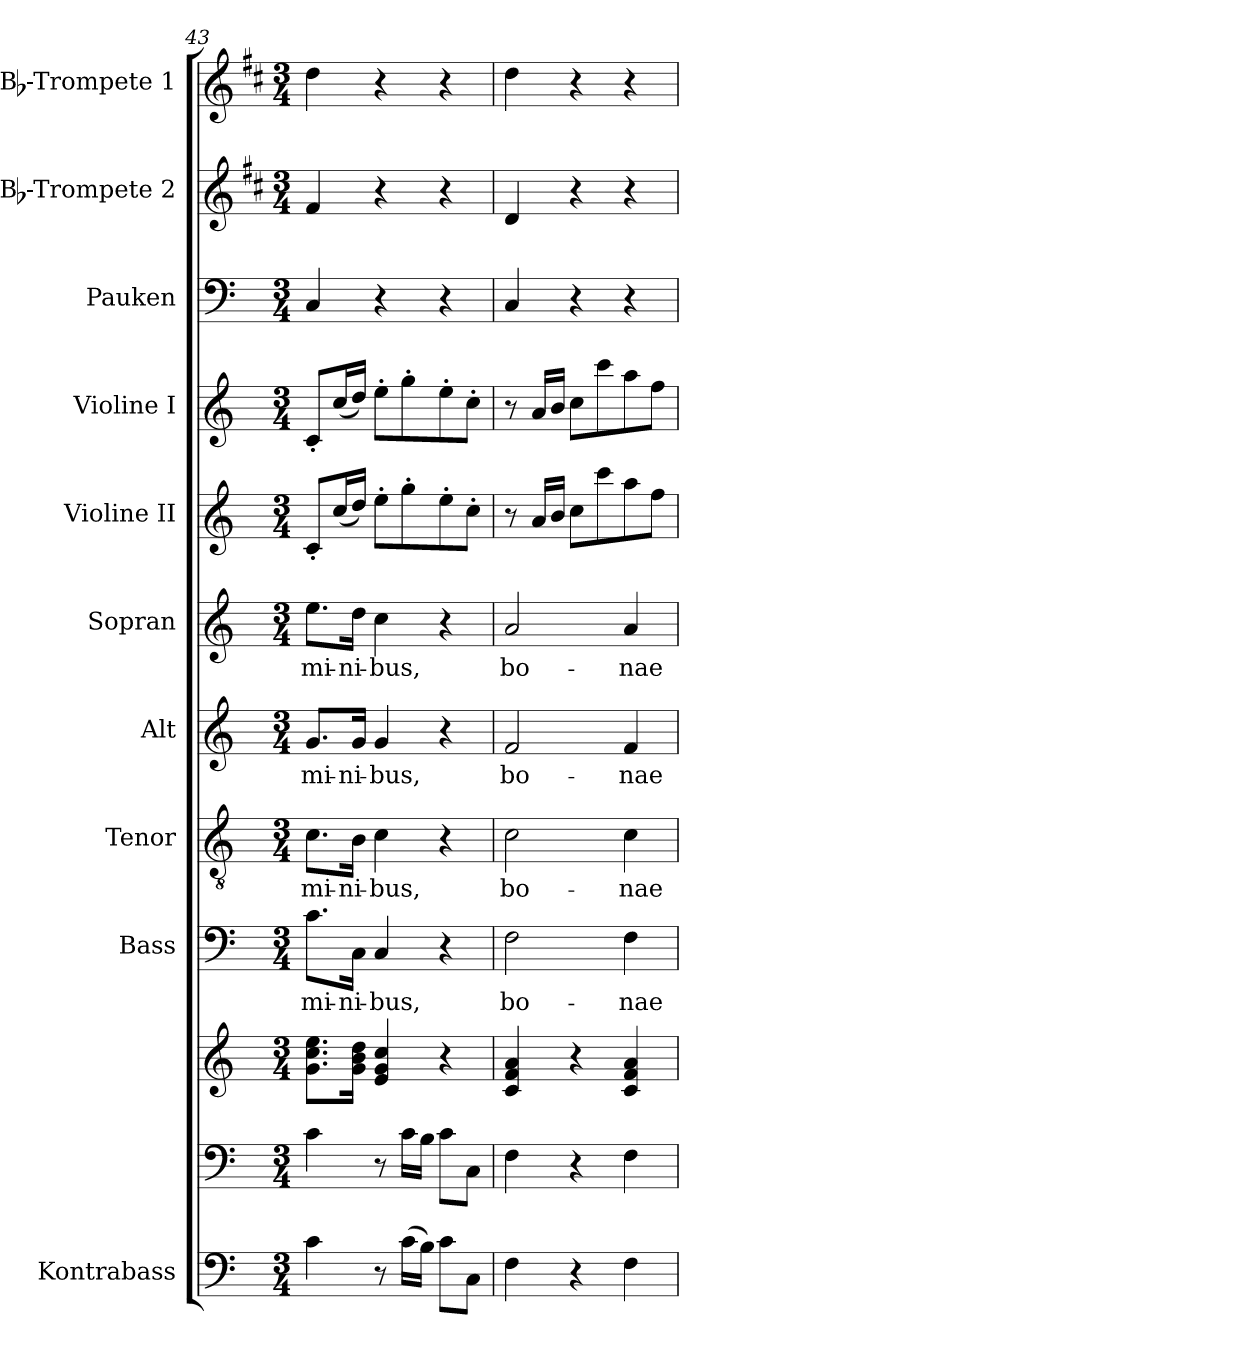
**kern	**kern	**kern	**kern	**text	**kern	**text	**kern	**text	**kern	**text	**kern	**kern	**kern	**kern	**kern
*part11	*part10	*part10	*part9	*part9	*part8	*part8	*part7	*part7	*part6	*part6	*part5	*part4	*part3	*part2	*part1
*staff12	*staff11	*staff10	*staff9	*staff9	*staff8	*staff8	*staff7	*staff7	*staff6	*staff6	*staff5	*staff4	*staff3	*staff2	*staff1
*I"Kontrabass	*	*	*I"Bass	*	*I"Tenor	*	*I"Alt	*	*I"Sopran	*	*I"Violine II	*I"Violine I	*I"Pauken	*I"Bb-Trompete 2	*I"Bb-Trompete 1
*I'Kb.	*	*	*I'B.	*	*I'T.	*	*I'A.	*	*I'S.	*	*I'Vl. II	*I'Vl. I	*I'Pk.	*I'Bb Trp. 2	*I'Bb Trp. 1
*clefF4	*clefF4	*clefG2	*clefF4	*	*clefGv2	*	*clefG2	*	*clefG2	*	*clefG2	*clefG2	*clefF4	*clefG2	*clefG2
*ITrd7c12	*	*	*	*	*	*	*	*	*	*	*	*	*	*ITrd1c2	*ITrd1c2
*k[]	*k[]	*k[]	*k[]	*	*k[]	*	*k[]	*	*k[]	*	*k[]	*k[]	*k[]	*k[]	*k[]
*C:	*C:	*C:	*C:	*	*C:	*	*C:	*	*C:	*	*C:	*C:	*C:	*C:	*C:
*M3/4	*M3/4	*M3/4	*M3/4	*	*M3/4	*	*M3/4	*	*M3/4	*	*M3/4	*M3/4	*M3/4	*M3/4	*M3/4
=43	=43	=43	=43	=43	=43	=43	=43	=43	=43	=43	=43	=43	=43	=43	=43
!	!	!	!	!LO:LY:b	!	!LO:LY:b	!	!LO:LY:b	!	!LO:LY:b	!	!	!	!	!
4C\	4c\	8.g\ 8.cc\ 8.ee\L	8.c\L	-mi-	8.c\L	-mi-	8.g/L	-mi-	8.ee\L	-mi-	8c'</L	8c'</L	4C/	4e/	4cc\
.	.	.	.	.	.	.	.	.	.	.	(<16cc/L	(<16cc/L	.	.	.
!	!	!	!	!LO:LY:b	!	!LO:LY:b	!	!LO:LY:b	!	!LO:LY:b	!	!	!	!	!
.	.	16g\ 16b\ 16dd\Jk	16C\Jk	-ni-	16B\Jk	-ni-	16g/Jk	-ni-	16dd\Jk	-ni-	16dd/JJ)	16dd/JJ)	.	.	.
!	!	!	!	!LO:LY:b	!	!LO:LY:b	!	!LO:LY:b	!	!LO:LY:b	!	!	!	!	!
8r	8r	4e/ 4g/ 4cc/	4C/	-bus,	4c\	-bus,	4g/	-bus,	4cc\	-bus,	8ee'>\L	8ee'>\L	4r	4r	4r
(>16C\LL	16c\LL	.	.	.	.	.	.	.	.	.	8gg'>\	8gg'>\	.	.	.
16BB\JJ)	16B\JJ	.	.	.	.	.	.	.	.	.	.	.	.	.	.
8C\L	8c\L	4r	4r	.	4r	.	4r	.	4r	.	8ee'>\	8ee'>\	4r	4r	4r
8CC\J	8C\J	.	.	.	.	.	.	.	.	.	8cc'>\J	8cc'>\J	.	.	.
=44	=44	=44	=44	=44	=44	=44	=44	=44	=44	=44	=44	=44	=44	=44	=44
!	!	!	!	!LO:LY:b	!	!LO:LY:b	!	!LO:LY:b	!	!LO:LY:b	!	!	!	!	!
4FF\	4F\	4c/ 4f/ 4a/	2F\	bo-	2c\	bo-	2f/	bo-	2a/	bo-	8r	8r	4C/	4c/	4cc\
.	.	.	.	.	.	.	.	.	.	.	16a/LL	16a/LL	.	.	.
.	.	.	.	.	.	.	.	.	.	.	16b/JJ	16b/JJ	.	.	.
4r	4r	4r	.	.	.	.	.	.	.	.	8cc\L	8cc\L	4r	4r	4r
.	.	.	.	.	.	.	.	.	.	.	8ccc\	8ccc\	.	.	.
!	!	!	!	!LO:LY:b	!	!LO:LY:b	!	!LO:LY:b	!	!LO:LY:b	!	!	!	!	!
4FF\	4F\	4c/ 4f/ 4a/	4F\	-nae	4c\	-nae	4f/	-nae	4a/	-nae	8aa\	8aa\	4r	4r	4r
.	.	.	.	.	.	.	.	.	.	.	8ff\J	8ff\J	.	.	.
=	=	=	=	=	=	=	=	=	=	=	=	=	=	=	=
*-	*-	*-	*-	*-	*-	*-	*-	*-	*-	*-	*-	*-	*-	*-	*-
